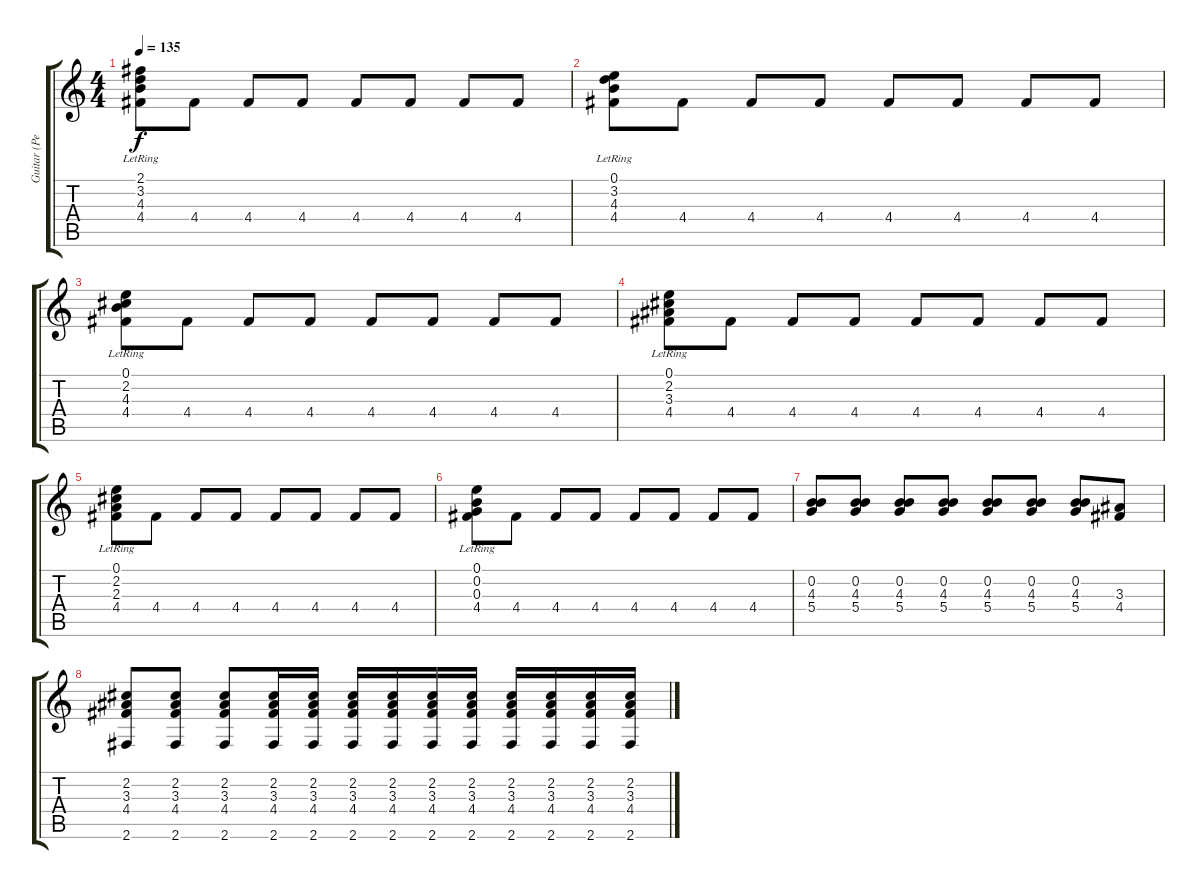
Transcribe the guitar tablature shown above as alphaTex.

\track ("Guitar (Pete)" "Guitar (Pe") {instrument acousticguitarsteel}
\staff {score tabs}
\tuning (E4 B3 G3 D3 A2 E2) {hide}
\ts (4 4)
\tempo 135
\clef g2
\ks c
(2.1{lr} 3.2{lr} 4.3{lr} 4.4).8{dy f instrument acousticguitarsteel} 4.4.8 4.4.8 4.4.8 4.4.8 4.4.8 4.4.8 4.4.8 |
(0.1{lr} 3.2{lr} 4.3{lr} 4.4).8 4.4.8 4.4.8 4.4.8 4.4.8 4.4.8 4.4.8 4.4.8 |
(0.1{lr} 2.2{lr} 4.3{lr} 4.4).8 4.4.8 4.4.8 4.4.8 4.4.8 4.4.8 4.4.8 4.4.8 |
(0.1{lr} 2.2{lr} 3.3{lr} 4.4).8 4.4.8 4.4.8 4.4.8 4.4.8 4.4.8 4.4.8 4.4.8 |
(0.1{lr} 2.2{lr} 2.3{lr} 4.4).8 4.4.8 4.4.8 4.4.8 4.4.8 4.4.8 4.4.8 4.4.8 |
(0.1{lr} 0.2{lr} 0.3{lr} 4.4).8 4.4.8 4.4.8 4.4.8 4.4.8 4.4.8 4.4.8 4.4.8 |
(0.2 4.3 5.4).8 (0.2 4.3 5.4).8 (0.2 4.3 5.4).8 (0.2 4.3 5.4).8 (0.2 4.3 5.4).8 (0.2 4.3 5.4).8 (0.2 4.3 5.4).8 (3.3 4.4).8 |
(2.2 3.3 4.4 2.6).8 (2.2 3.3 4.4 2.6).8 (2.2 3.3 4.4 2.6).8 (2.2 3.3 4.4 2.6).16 (2.2 3.3 4.4 2.6).16 (2.2 3.3 4.4 2.6).16 (2.2 3.3 4.4 2.6).16 (2.2 3.3 4.4 2.6).16 (2.2 3.3 4.4 2.6).16 (2.2 3.3 4.4 2.6).16 (2.2 3.3 4.4 2.6).16 (2.2 3.3 4.4 2.6).16 (2.2 3.3 4.4 2.6).16
